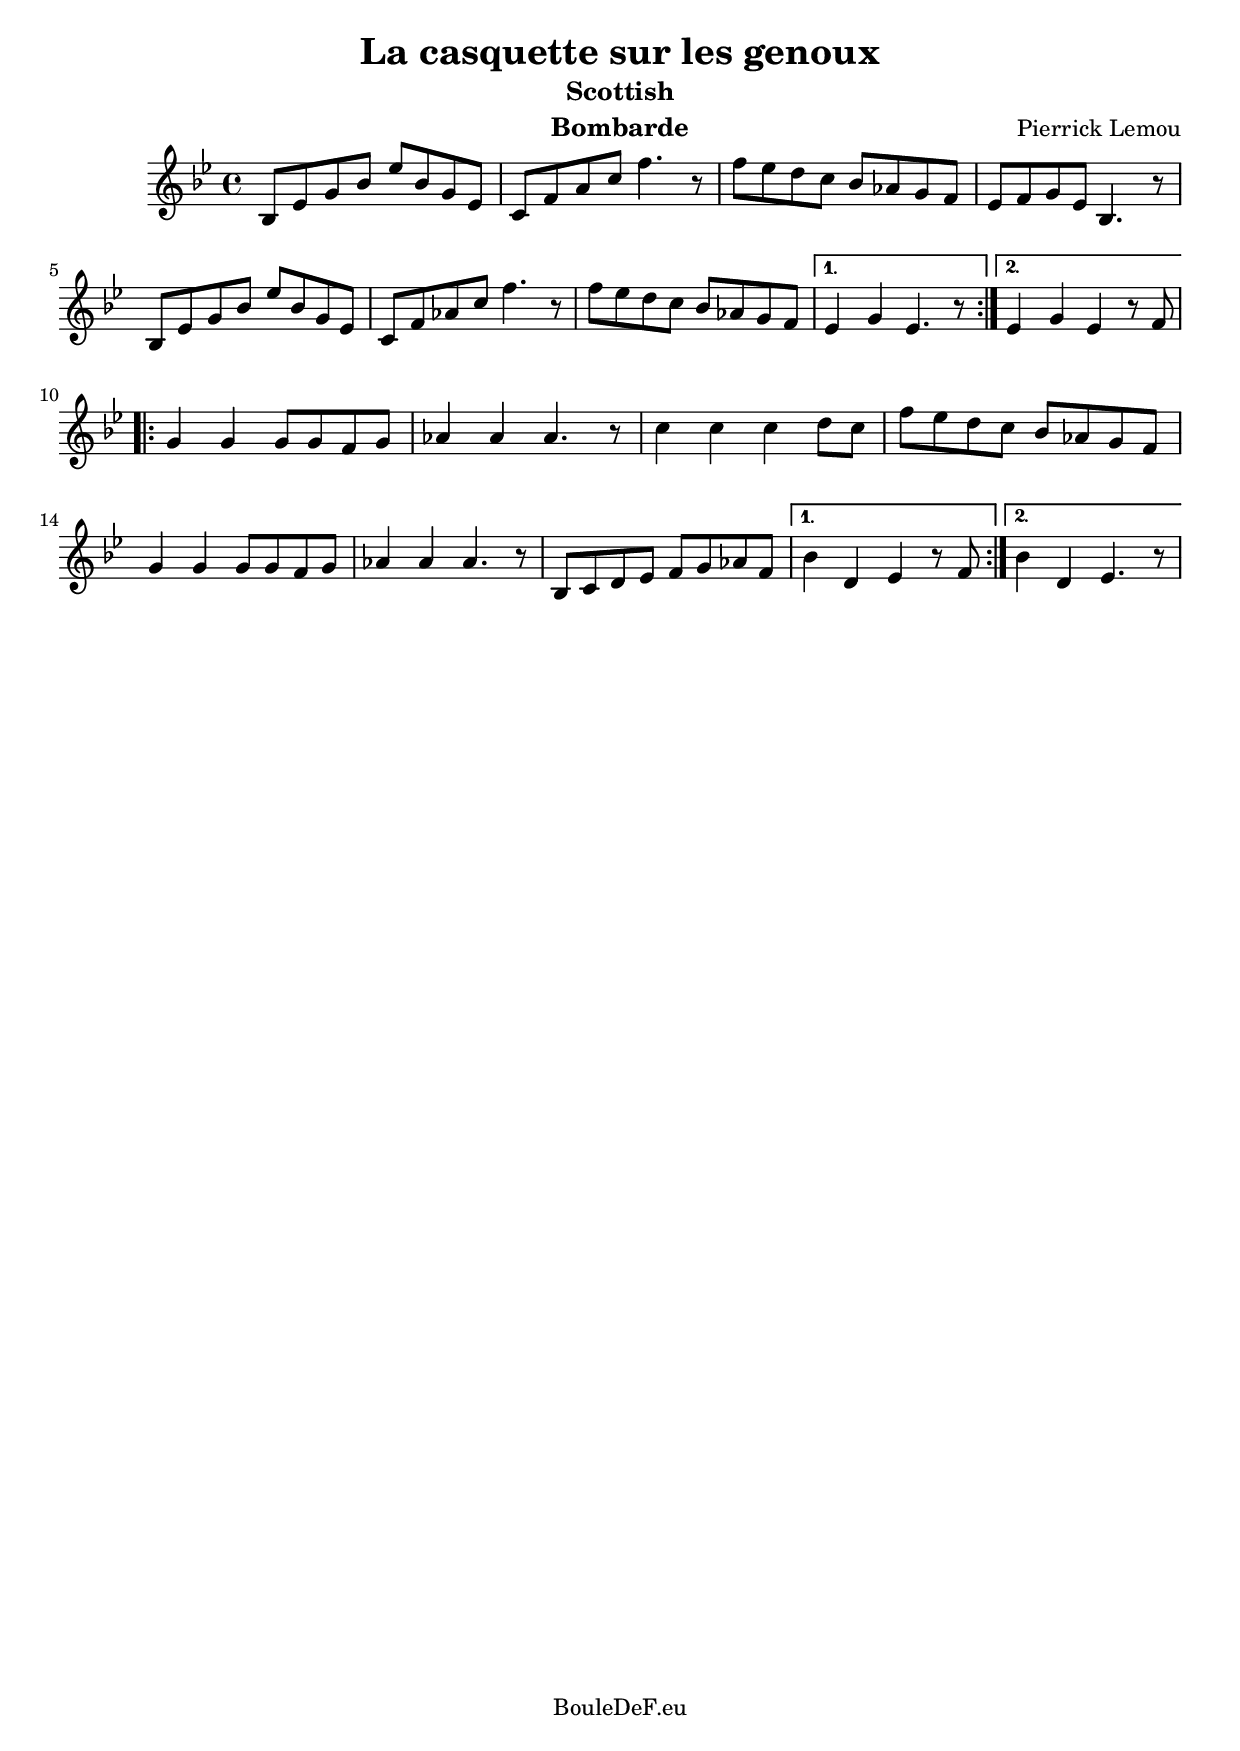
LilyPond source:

\version "2.16.0"
\include "italiano.ly"

\header {
	title = "La casquette sur les genoux"
	subtitle = "Scottish"
	composer = "Pierrick Lemou"
  instrument = "Bombarde"
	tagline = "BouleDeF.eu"
}

lacasquettesurlesgenoux = \relative sib {
	\clef "treble"
	\key sib \major
	\time 4/4

	\repeat volta 2 {
		| sib8 mib sol sib mib sib sol mib
		| do fa la do fa4. r8
		| fa8 mib re do sib lab sol fa
		| mib fa sol mib sib4. r8
		| sib8 mib sol sib mib sib sol mib
		| do fa lab do fa4. r8
		| fa8 mib re do sib lab sol fa
	}
	\alternative {
		{| mib4 sol mib4. r8}
		{| mib4 sol mib4 r8 fa}
	}
	\break
	\repeat volta 2 {
		| sol4 sol sol8 sol fa sol 
		| lab4 lab lab4. r8
		| do4 do do re8 do
		| fa mib re do sib lab sol fa
		| sol4 sol sol8 sol fa sol 
		| lab4 lab lab4. r8
		| sib, do re mib fa sol lab fa
	}
	\alternative {
		{| sib4 re, mib r8 fa}
		{| sib4 re, mib4. r8}
	}
}

\score {
	\new Staff {
		\lacasquettesurlesgenoux
	}
	\layout {}
}

\score {
	\new Staff \with {midiInstrument=#"oboe"}{
		\unfoldRepeats { \lacasquettesurlesgenoux }
	}
	\midi {}
}
